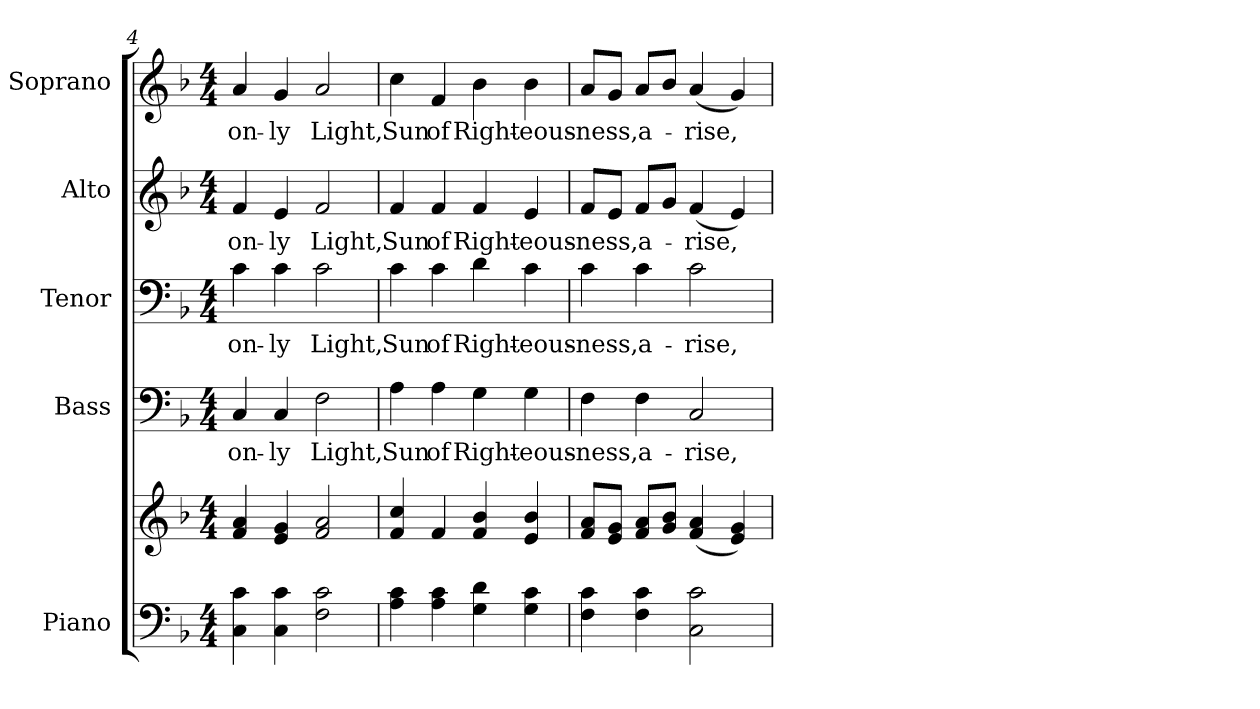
**kern	**kern	**kern	**text	**kern	**text	**kern	**text	**kern	**text
*part5	*part5	*part4	*part4	*part3	*part3	*part2	*part2	*part1	*part1
*staff6	*staff5	*staff4	*staff4	*staff3	*staff3	*staff2	*staff2	*staff1	*staff1
*I"Piano	*	*I"Bass	*	*I"Tenor	*	*I"Alto	*	*I"Soprano	*
*I'Pno.	*	*I'B.	*	*I'T.	*	*I'A.	*	*I'S.	*
*clefF4	*clefG2	*clefF4	*	*clefF4	*	*clefG2	*	*clefG2	*
*k[b-]	*k[b-]	*k[b-]	*	*k[b-]	*	*k[b-]	*	*k[b-]	*
*F:	*F:	*F:	*	*F:	*	*F:	*	*F:	*
*M4/4	*M4/4	*M4/4	*	*M4/4	*	*M4/4	*	*M4/4	*
=4	=4	=4	=4	=4	=4	=4	=4	=4	=4
!	!	!	!LO:LY:b:color=#000000	!	!	!	!	!	!
!	!	!	!	!	!LO:LY:b:color=#000000	!	!	!	!
!	!	!	!	!	!	!	!LO:LY:b:color=#000000	!	!
!	!	!	!	!	!	!	!	!	!LO:LY:b:color=#000000
4Ci\ 4ci	4fi/ 4ai	4Ci/	on-	4ci\	on-	4fi/	on-	4ai/	on-
!	!	!	!LO:LY:b:color=#000000	!	!	!	!	!	!
!	!	!	!	!	!LO:LY:b:color=#000000	!	!	!	!
!	!	!	!	!	!	!	!LO:LY:b:color=#000000	!	!
!	!	!	!	!	!	!	!	!	!LO:LY:b:color=#000000
4Ci\ 4ci	4ei/ 4gi	4Ci/	-ly	4ci\	-ly	4ei/	-ly	4gi/	-ly
!	!	!	!LO:LY:b:color=#000000	!	!	!	!	!	!
!	!	!	!	!	!LO:LY:b:color=#000000	!	!	!	!
!	!	!	!	!	!	!	!LO:LY:b:color=#000000	!	!
!	!	!	!	!	!	!	!	!	!LO:LY:b:color=#000000
2Fi\ 2ci	2fi/ 2ai	2Fi\	Light,	2ci\	Light,	2fi/	Light,	2ai/	Light,
!!LO:PB:g=z
=5	=5	=5	=5	=5	=5	=5	=5	=5	=5
!	!	!	!LO:LY:b:color=#000000	!	!	!	!	!	!
!	!	!	!	!	!LO:LY:b:color=#000000	!	!	!	!
!	!	!	!	!	!	!	!LO:LY:b:color=#000000	!	!
!	!	!	!	!	!	!	!	!	!LO:LY:b:color=#000000
4Ai\ 4ci	4fi/ 4cci	4Ai\	Sun	4ci\	Sun	4fi/	Sun	4cci\	Sun
!	!	!	!LO:LY:b:color=#000000	!	!	!	!	!	!
!	!	!	!	!	!LO:LY:b:color=#000000	!	!	!	!
!	!	!	!	!	!	!	!LO:LY:b:color=#000000	!	!
!	!	!	!	!	!	!	!	!	!LO:LY:b:color=#000000
4Ai\ 4ci	4fi/	4Ai\	of	4ci\	of	4fi/	of	4fi/	of
!	!	!	!LO:LY:b:color=#000000	!	!	!	!	!	!
!	!	!	!	!	!LO:LY:b:color=#000000	!	!	!	!
!	!	!	!	!	!	!	!LO:LY:b:color=#000000	!	!
!	!	!	!	!	!	!	!	!	!LO:LY:b:color=#000000
4Gi\ 4di	4fi/ 4b-i	4Gi\	Right-	4di\	Right-	4fi/	Right-	4b-i\	Right-
!	!	!	!LO:LY:b:color=#000000	!	!	!	!	!	!
!	!	!	!	!	!LO:LY:b:color=#000000	!	!	!	!
!	!	!	!	!	!	!	!LO:LY:b:color=#000000	!	!
!	!	!	!	!	!	!	!	!	!LO:LY:b:color=#000000
4Gi\ 4ci	4ei/ 4b-i	4Gi\	-eous-	4ci\	-eous-	4ei/	-eous-	4b-i\	-eous-
=6	=6	=6	=6	=6	=6	=6	=6	=6	=6
!	!	!	!LO:LY:b:color=#000000	!	!	!	!	!	!
!	!	!	!	!	!LO:LY:b:color=#000000	!	!	!	!
!	!	!	!	!	!	!	!LO:LY:b:color=#000000	!	!
!	!	!	!	!	!	!	!	!	!LO:LY:b:color=#000000
4Fi\ 4ci	8fi/ 8aiL	4Fi\	-ness,	4ci\	-ness,	8fi/L	-ness,	8ai/L	-ness,
.	8ei/ 8giJ	.	.	.	.	8ei/J	.	8gi/J	.
!	!	!	!LO:LY:b:color=#000000	!	!	!	!	!	!
!	!	!	!	!	!LO:LY:b:color=#000000	!	!	!	!
!	!	!	!	!	!	!	!LO:LY:b:color=#000000	!	!
!	!	!	!	!	!	!	!	!	!LO:LY:b:color=#000000
4Fi\ 4ci	8fi/ 8aiL	4Fi\	a-	4ci\	a-	8fi/L	a-	8ai/L	a-
.	8gi/ 8b-iJ	.	.	.	.	8gi/J	.	8b-i/J	.
!	!	!	!LO:LY:b:color=#000000	!	!	!	!	!	!
!	!	!	!	!	!LO:LY:b:color=#000000	!	!	!	!
!	!	!	!	!	!	!	!LO:LY:b:color=#000000	!	!
!	!	!	!	!	!	!	!	!	!LO:LY:b:color=#000000
2Ci\ 2ci	(4fi/ 4ai	2Ci/	-rise,	2ci\	-rise,	(4fi/	-rise,	(4ai/	-rise,
.	4ei/ 4gi)	.	.	.	.	4ei/)	.	4gi/)	.
=	=	=	=	=	=	=	=	=	=
*-	*-	*-	*-	*-	*-	*-	*-	*-	*-
